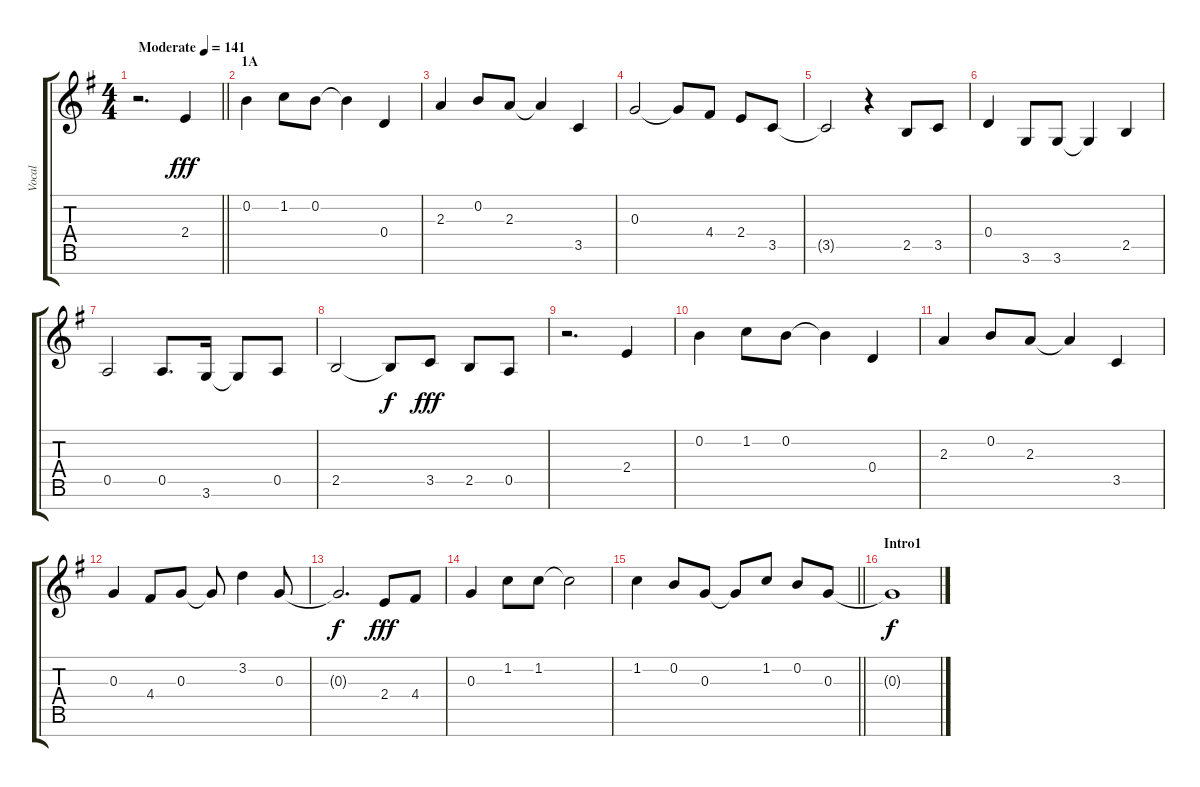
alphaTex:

\track ("Vocal" "Vocal") {instrument voiceoohs}
\staff {score tabs}
\tuning (E5 B4 G4 D4 A3 E3 B2) {hide}
\ts (4 4)
\tempo (141 "Moderate")
\clef g2
\barLineRight lightlight
\ks g
r.2{d dy fff instrument voiceoohs} 2.4.4 |
\section ("" "1A")
0.2.4 1.2.8 0.2.8 0.2{t}.4 0.4.4 |
2.3.4 0.2.8 2.3.8 2.3{t}.4 3.5.4 |
0.3.2 0.3{t}.8 4.4.8 2.4.8 3.5.8 |
3.5{t}.2 r.4 2.5.8 3.5.8 |
0.4.4 3.6.8 3.6.8 3.6{t}.4 2.5.4 |
0.5.2 0.5.8{d} 3.6.16 3.6{t}.8 0.5.8 |
2.5.2 2.5{t}.8{dy f} 3.5.8{dy fff} 2.5.8 0.5.8 |
r.2{d} 2.4.4 |
0.2.4 1.2.8 0.2.8 0.2{t}.4 0.4.4 |
2.3.4 0.2.8 2.3.8 2.3{t}.4 3.5.4 |
0.3.4 4.4.8 0.3.8 0.3{t}.8 3.2.4 0.3.8 |
0.3{t}.2{d dy f} 2.4.8{dy fff} 4.4.8 |
0.3.4 1.2.8 1.2.8 1.2{t}.2 |
\barLineRight lightlight
1.2.4 0.2.8 0.3.8 0.3{t}.8 1.2.8 0.2.8 0.3.8 |
\section ("" "Intro1")
0.3{t}.1{dy f}
